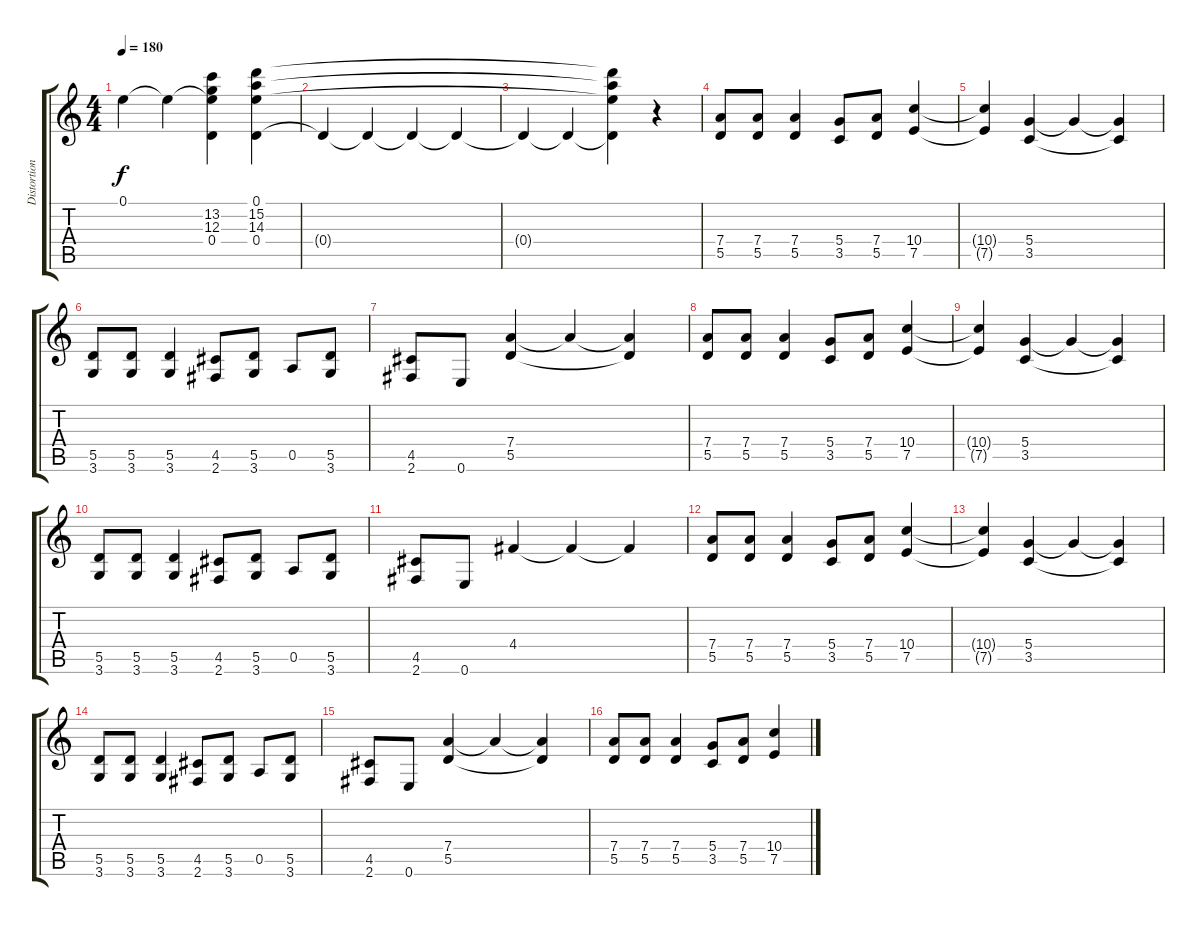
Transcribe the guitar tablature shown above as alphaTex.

\track ("Distortion 2" "Distortion") {instrument distortionguitar}
\staff {score tabs}
\tuning (E4 B3 G3 D3 A2 E2) {hide}
\ts (4 4)
\tempo 180
\clef g2
\ks c
0.1{t}.4{dy f} 0.1{t}.4 (0.1{t} 13.2{t} 12.3{t} 0.4{t}).4 (0.1 15.2 14.3 0.4).4 |
0.4{t}.4 0.4{t}.4 0.4{t}.4 0.4{t}.4 |
0.4{t}.4 0.4{t}.4 (0.1{t} 15.2{t} 14.3{t} 0.4{t}).4 r.4 |
(7.4 5.5).8 (7.4 5.5).8 (7.4 5.5).4 (5.4 3.5).8 (7.4 5.5).8 (10.4 7.5).4 |
(10.4{t} 7.5{t}).4 (5.4 3.5).4 5.4{t}.4 (5.4{t} 3.5{t}).4 |
(5.5 3.6).8 (5.5 3.6).8 (5.5 3.6).4 (4.5 2.6).8 (5.5 3.6).8 0.5.8 (5.5 3.6).8 |
(4.5 2.6).8 0.6.8 (7.4 5.5).4 7.4{t}.4 (7.4{t} 5.5{t}).4 |
(7.4 5.5).8 (7.4 5.5).8 (7.4 5.5).4 (5.4 3.5).8 (7.4 5.5).8 (10.4 7.5).4 |
(10.4{t} 7.5{t}).4 (5.4 3.5).4 5.4{t}.4 (5.4{t} 3.5{t}).4 |
(5.5 3.6).8 (5.5 3.6).8 (5.5 3.6).4 (4.5 2.6).8 (5.5 3.6).8 0.5.8 (5.5 3.6).8 |
(4.5 2.6).8 0.6.8 4.4.4 4.4{t}.4 4.4{t}.4 |
(7.4 5.5).8 (7.4 5.5).8 (7.4 5.5).4 (5.4 3.5).8 (7.4 5.5).8 (10.4 7.5).4 |
(10.4{t} 7.5{t}).4 (5.4 3.5).4 5.4{t}.4 (5.4{t} 3.5{t}).4 |
(5.5 3.6).8 (5.5 3.6).8 (5.5 3.6).4 (4.5 2.6).8 (5.5 3.6).8 0.5.8 (5.5 3.6).8 |
(4.5 2.6).8 0.6.8 (7.4 5.5).4 7.4{t}.4 (7.4{t} 5.5{t}).4 |
(7.4 5.5).8 (7.4 5.5).8 (7.4 5.5).4 (5.4 3.5).8 (7.4 5.5).8 (10.4 7.5).4
